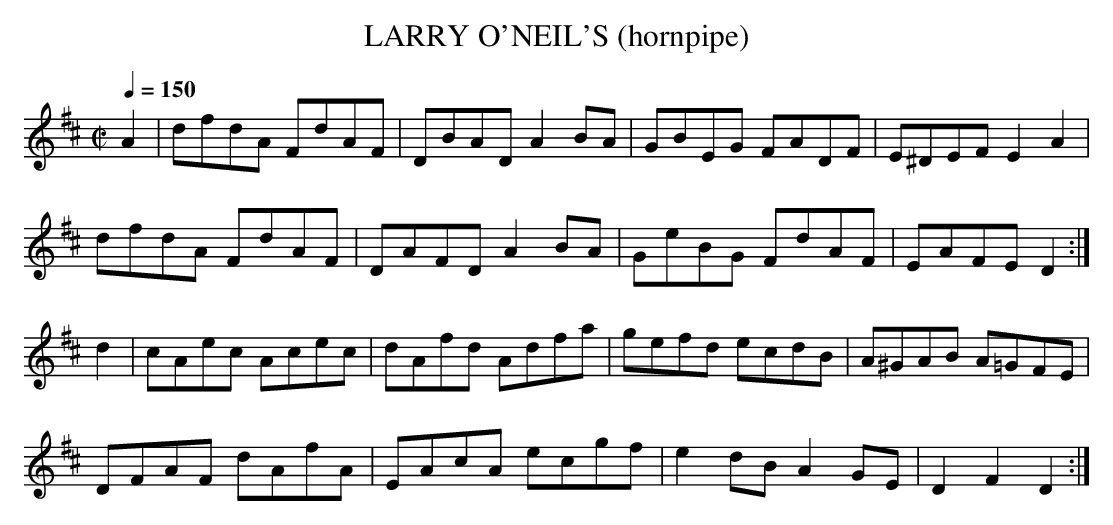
X:1
T:LARRY O'NEIL'S (hornpipe)
Q:1/4=150
M:C|
K:D
A2|dfdA FdAF|DBAD A2BA|GBEG FADF|E^DEF E2 A2|
dfdA FdAF|DAFD A2BA|GeBG FdAF|EAFE D2 :|
d2|cAec Acec|dAfd Adfa|gefd ecdB|A^GAB A=GFE|
DFAF dAfA|EAcA ecgf|e2dB A2GE|D2 F2 D2 :|
